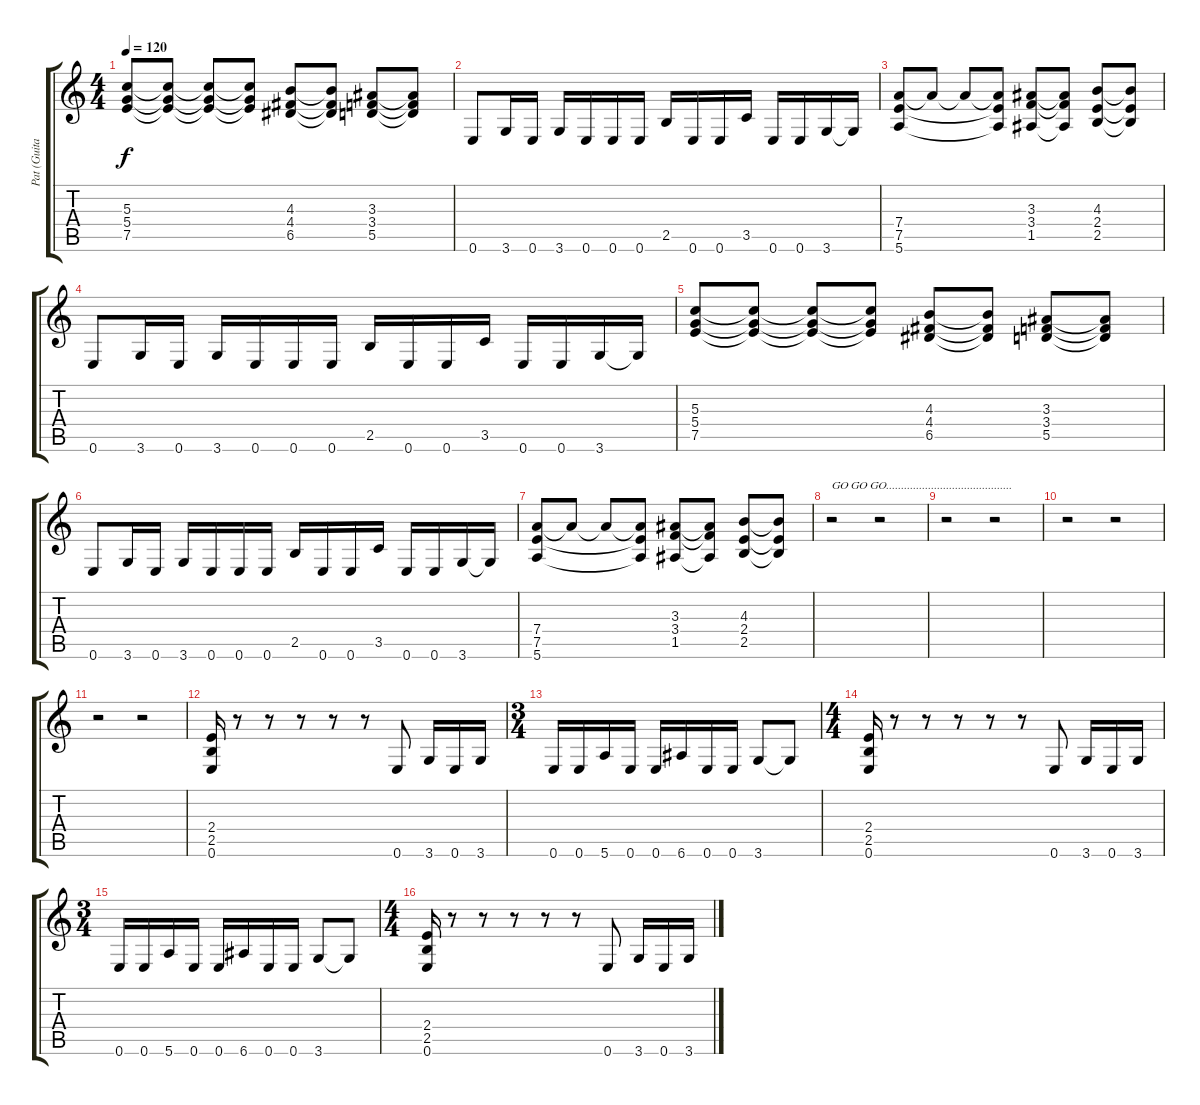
\track ("Pat (Guitar)" "Pat (Guita") {instrument distortionguitar}
\staff {score tabs}
\tuning (E4 B3 G3 D3 A2 E2) {hide}
\ts (4 4)
\tempo 120
\clef g2
\ks c
(5.3 5.4 7.5).8{dy f} (5.3{t} 5.4{t} 7.5{t}).8 (5.3{t} 5.4{t} 7.5{t}).8 (5.3{t} 5.4{t} 7.5{t}).8 (4.3 4.4 6.5).8 (4.3{t} 4.4{t} 6.5{t}).8 (3.3 3.4 5.5).8 (3.3{t} 3.4{t} 5.5{t}).8 |
0.6.8{instrument distortionguitar} 3.6.16 0.6.16 3.6.16 0.6.16 0.6.16 0.6.16 2.5.16 0.6.16 0.6.16 3.5.16 0.6.16 0.6.16 3.6.16 3.6{t}.16 |
(7.4 7.5 5.6).8 7.4{t}.8 7.4{t}.8 (7.4{t} 7.5{t} 5.6{t}).8 (3.3 3.4 1.5).8 (3.3{t} 3.4{t} 1.5{t}).8 (4.3 2.4 2.5).8 (4.3{t} 2.4{t} 2.5{t}).8 |
0.6.8{instrument distortionguitar} 3.6.16 0.6.16 3.6.16 0.6.16 0.6.16 0.6.16 2.5.16 0.6.16 0.6.16 3.5.16 0.6.16 0.6.16 3.6.16 3.6{t}.16 |
(5.3 5.4 7.5).8 (5.3{t} 5.4{t} 7.5{t}).8 (5.3{t} 5.4{t} 7.5{t}).8 (5.3{t} 5.4{t} 7.5{t}).8 (4.3 4.4 6.5).8 (4.3{t} 4.4{t} 6.5{t}).8 (3.3 3.4 5.5).8 (3.3{t} 3.4{t} 5.5{t}).8 |
0.6.8{instrument distortionguitar} 3.6.16 0.6.16 3.6.16 0.6.16 0.6.16 0.6.16 2.5.16 0.6.16 0.6.16 3.5.16 0.6.16 0.6.16 3.6.16 3.6{t}.16 |
(7.4 7.5 5.6).8 7.4{t}.8 7.4{t}.8 (7.4{t} 7.5{t} 5.6{t}).8 (3.3 3.4 1.5).8 (3.3{t} 3.4{t} 1.5{t}).8 (4.3 2.4 2.5).8 (4.3{t} 2.4{t} 2.5{t}).8 |
r.2{txt "GO GO GO.........................................."} r.2 |
r.2 r.2 |
r.2 r.2 |
r.2 r.2 |
(2.4 2.5 0.6).16 r.8 r.8 r.8 r.8 r.8 0.6.8 3.6.16 0.6.16 3.6.16 |
\ts (3 4)
0.6.16 0.6.16 5.6.16 0.6.16 0.6.16 6.6.16 0.6.16 0.6.16 3.6.8 3.6{t}.8 |
\ts (4 4)
(2.4 2.5 0.6).16 r.8 r.8 r.8 r.8 r.8 0.6.8 3.6.16 0.6.16 3.6.16 |
\ts (3 4)
0.6.16 0.6.16 5.6.16 0.6.16 0.6.16 6.6.16 0.6.16 0.6.16 3.6.8 3.6{t}.8 |
\ts (4 4)
(2.4 2.5 0.6).16 r.8 r.8 r.8 r.8 r.8 0.6.8 3.6.16 0.6.16 3.6.16
